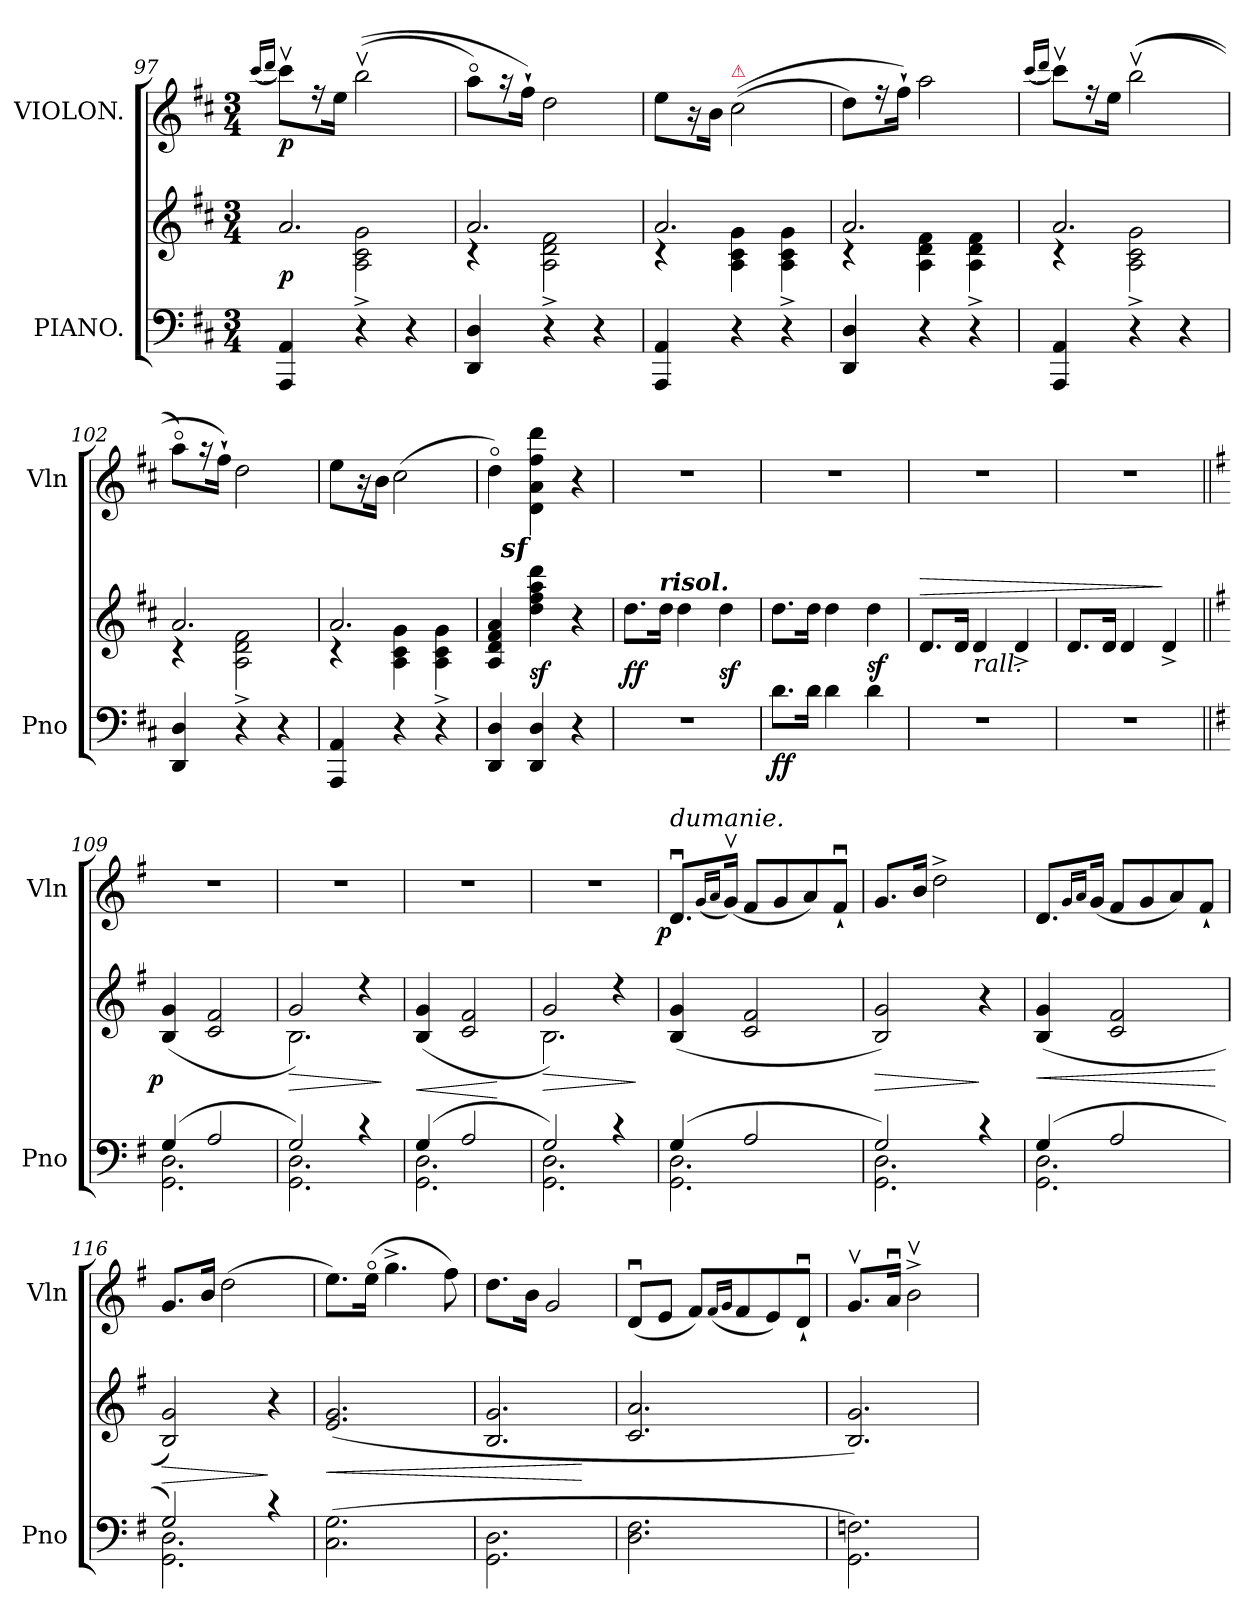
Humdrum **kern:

**kern	**kern	**dynam	**kern	**dynam
*part2	*part2	*part2	*part1	*part1
*staff3	*staff2	*staff2/3	*staff1	*staff1
*I"PIANO.	*	*	*I"VIOLON.	*
*I'Pno	*	*	*I'Vln	*
*clefF4	*clefG2	*	*clefG2	*
*k[f#c#]	*k[f#c#]	*	*k[f#c#]	*
*D:	*D:	*	*D:	*
*M3/4	*M3/4	*	*M3/4	*
=97	=97	=97	=97	=97
.	.	.	(<16qqccc#/LL	.
.	.	.	16qqddd/JJ	.
*	*^	*	*	*
4AAA/ 4AA/	2.a/	4ryy	p	8ccc#v\L)	p
.	.	.	.	16r	.
.	.	.	.	16ee\Jk	.
4r	.	2A^>\ 2c#^>\ 2g^>\	.	((2bbv\	.
4r	.	.	.	.	.
=98	=98	=98	=98	=98	=98
4DD/ 4D/	2.a/	4r	.	8aao\L)	.
.	.	.	.	16r	.
.	.	.	.	16ff#`\Jk)	.
4r	.	2A^>\ 2d^>\ 2f#^>\	.	2dd\	.
4r	.	.	.	.	.
=99	=99	=99	=99	=99	=99
4AAA/ 4AA/	2.a/	4r	.	8ee\L	.
.	.	.	.	16r	.
.	.	.	.	16b\Jk	.
!	!	!	!	!LO:TX:a:color=crimson:t=⚠	!
4r	.	4A\ 4c#\ 4g\	.	((2cc#\	.
4r	.	4A^>\ 4c#^>\ 4g^>\	.	.	.
=100	=100	=100	=100	=100	=100
4DD/ 4D/	2.a/	4r	.	8dd\L)	.
.	.	.	.	16r	.
.	.	.	.	16ff#`\Jk)	.
4r	.	4A\ 4d\ 4f#\	.	2aa\	.
4r	.	4A^>\ 4d^>\ 4f#^>\	.	.	.
=101	=101	=101	=101	=101	=101
.	.	.	.	(<16qqccc#/LL	.
.	.	.	.	16qqddd/JJ	.
4AAA/ 4AA/	2.a/	4r	.	8ccc#v\L)	.
.	.	.	.	16r	.
.	.	.	.	16ee\Jk	.
4r	.	2A^>\ 2c#^>\ 2g^>\	.	((2bbv\	.
4r	.	.	.	.	.
=102	=102	=102	=102	=102	=102
4DD/ 4D/	2.a/	4r	.	8aao\L)	.
.	.	.	.	16r	.
.	.	.	.	16ff#`\Jk)	.
4r	.	2A^>\ 2d^>\ 2f#^>\	.	2dd\	.
4r	.	.	.	.	.
=103	=103	=103	=103	=103	=103
4AAA/ 4AA/	2.a/	4r	.	8ee\L	.
.	.	.	.	16r	.
.	.	.	.	16b\Jk	.
4r	.	4A\ 4c#\ 4g\	.	(2cc#\	.
4r	.	4A^>\ 4c#^>\ 4g^>\	.	.	.
*	*v	*v	*	*	*
=104	=104	=104	=104	=104
4DD/ 4D/	4A/ 4d/ 4f#/ 4a/	.	4ddo\)	.
!	!	!	!LO:DY:rj	!
4DD/ 4D/	4dd\ 4ff#\ 4aa\ 4ddd\	sf	4dz\ 4az\ 4ff#z\ 4dddz\	.
4r	4r	.	4r	.
=105	=105	=105	=105	=105
2.r	8.dd\L	ff	2.r	.
!	!LO:TX:a:Bi:t=risol.	!	!	!
.	16dd\Jk	.	.	.
.	4dd\	.	.	.
.	4dd\	sf	.	.
=106	=106	=106	=106	=106
!	!	!LO:DY:b=2	!	!
8.d\L	8.dd\L	ff	2.r	.
16d\Jk	16dd\Jk	.	.	.
4d\	4dd\	.	.	.
4d\	4dd\	sf	.	.
=107	=107	=107	=107	=107
!	!	!LO:HP:a	!	!
2.r	8.d/L	>	2.r	.
.	16d/Jk	.	.	.
!	!LO:TX:b:i:t=rall.	!	!	!
.	4d/	.	.	.
.	4d^/	.	.	.
=108	=108	=108	=108	=108
2.r	8.d/L	.	2.r	.
.	16d/Jk	.	.	.
.	4d/	.	.	.
.	4d^/	]	.	.
=109||	=109||	=109||	=109||	=109||
*k[f#]	*k[f#]	*	*k[f#]	*
*^	*	*	*	*
!	!	!	!LO:DY:rj	!	!
(4G/	2.GG\ 2.D\	(>4B/ 4g/	p	2.r	.
2A/	.	2c/ 2f#/	.	.	.
=110	=110	=110	=110	=110	=110
*	*	*^	*	*	*
!	!	!	!	!LO:HP:b	!	!
2G/)	2.GG\ 2.D\	2g/)	2.B\	>	2.r	.
4r	.	4r	.	.	.	.
*v	*v	*	*	*	*	*
*	*v	*v	*	*	*
.	.	]	.	.
=111	=111	=111	=111	=111
*^	*	*	*	*
!	!	!	!LO:HP:b	!	!
(4G/	2.GG\ 2.D\	(>4B/ 4g/	<	2.r	.
2A/	.	2c/ 2f#/	.	.	.
*v	*v	*	*	*	*
.	.	[	.	.
=112	=112	=112	=112	=112
*^	*^	*	*	*
!	!	!	!	!LO:HP:b	!	!
2G/)	2.GG\ 2.D\	2g/)	2.B\	>	2.r	.
4r	.	4r	.	.	.	.
*v	*v	*	*	*	*	*
*	*v	*v	*	*	*
.	.	]	.	.
=113	=113	=113	=113	=113
*^	*	*	*	*
!	!	!	!	!LO:TX:a:i:t=dumanie.	!
!	!	!	!	!	!LO:DY:rj
(4G/	2.GG\ 2.D\	(>4B/ 4g/	.	8.du/L	p
.	.	.	.	(16qqg/LL	.
.	.	.	.	16qqa/JJ	.
.	.	.	.	(16gv/Jk)	.
2A/	.	2c/ 2f#/	.	8f#/L	.
.	.	.	.	8g/	.
.	.	.	.	8a/)	.
.	.	.	.	8f#`u/J	.
=114	=114	=114	=114	=114	=114
!	!	!	!LO:HP:b	!	!
2G/)	2.GG\ 2.D\	2B/ 2g/)	>	8.g/L	.
.	.	.	.	16b/Jk	.
.	.	.	.	2dd^<\	.
4r	.	4r	]	.	.
=115	=115	=115	=115	=115	=115
!	!	!	!LO:HP:b	!	!
(4G/	2.GG\ 2.D\	(>4B/ 4g/	<	8.d/L	.
.	.	.	.	16qqg/LL	.
.	.	.	.	16qqa/JJ	.
.	.	.	.	(16g/Jk	.
2A/	.	2c/ 2f#/	.	8f#/L	.
.	.	.	.	8g/	.
.	.	.	.	8a/)	.
.	.	.	.	8f#`/J	.
*v	*v	*	*	*	*
.	.	[	.	.
=116	=116	=116	=116	=116
*^	*	*	*	*
!	!	!	!LO:HP:b	!	!
2G/)	2.GG\ 2.D\	2B/ 2g/)	>	8.g/L	.
.	.	.	.	16b/Jk	.
.	.	.	.	(2dd\	.
4r	.	4r	]	.	.
*v	*v	*	*	*	*
=117	=117	=117	=117	=117
(2.C\ 2.G\	(>2.e/ 2.g/	<	8.ee\L)	.
.	.	.	(16eeo\Jk	.
.	.	.	4.gg^<\	.
.	.	.	8ff#\)	.
=118	=118	=118	=118	=118
2.GG\ 2.D\	2.B/ 2.g/	.	8.dd\L	.
.	.	.	16b\Jk	.
.	.	.	2g/	.
.	.	[	.	.
=119	=119	=119	=119	=119
2.D\ 2.F#\	2.c/ 2.a/	.	(8du/L	.
.	.	.	8e/J	.
.	.	.	8f#/L)	.
.	.	.	(16qqf#/LL	.
.	.	.	16qqg/JJ	.
.	.	.	8f#/	.
.	.	.	8e/)	.
.	.	.	8d`u/J	.
=120	=120	=120	=120	=120
2.GG\ 2.Fn\)	2.B/ 2.g/)	.	8.gv/L	.
.	.	.	16au/Jk	.
.	.	.	2b^<v\	.
=	=	=	=	=
*-	*-	*-	*-	*-
